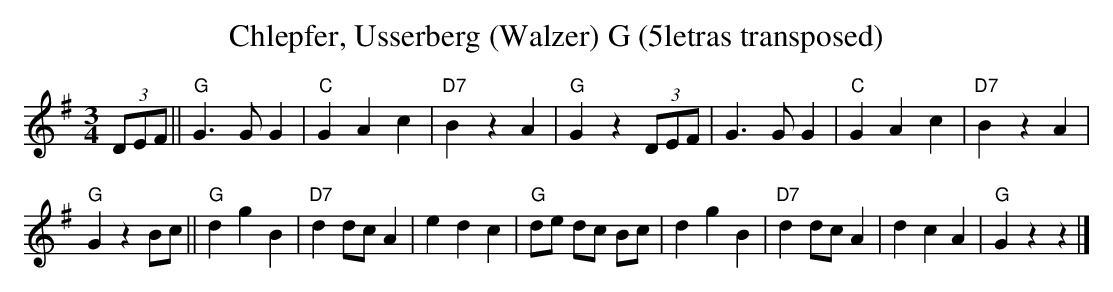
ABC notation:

X:1
T:Chlepfer, Usserberg (Walzer) G (5letras transposed)
M:3/4
L:1/4
K:G transpose=3 %%MIDI gchordon
(3D/2E/2F/2 || "G"G>GG | "C"GAc | "D7"BzA | "G"Gz(3D/2E/2F/2 | G>GG | \
"C"GAc | "D7"BzA |
"G"Gz B/2c/2 || "G"dgB | "D7"dd/2c/2A | \
edc | "G"d/2e/2 d/2c/2 B/2c/2 | dgB | "D7"dd/2c/2A | dcA | "G"Gzz |]
